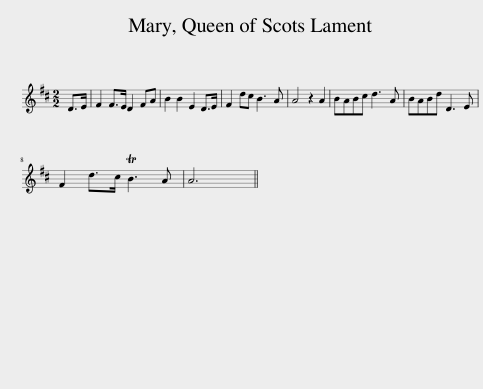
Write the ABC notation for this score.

X:1
L:1/8
M:2/2
I:linebreak $
K:D
V:1 treble
V:1
 D>E | F2 F>E D2 FA | B2 B2 E2 D>E | F2 dc B3 A | A4 z2 A2 | %5
 BABc d3 A | BABd D3 E |$ F2 d>c TB3 A | A6 || %9
